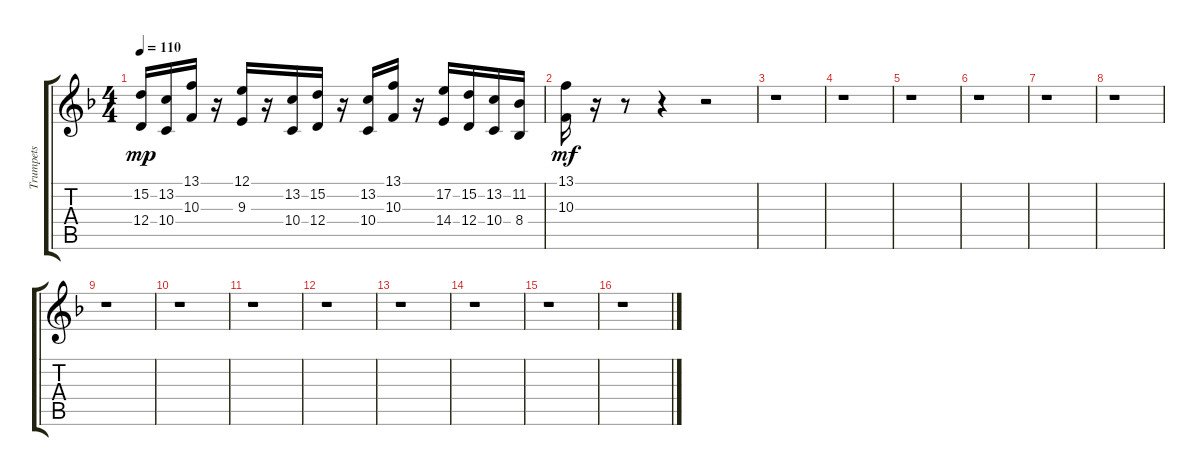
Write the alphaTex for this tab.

\track ("Trumpets" "Trumpets") {instrument trumpet}
\staff {score tabs}
\tuning (E4 B3 G3 D3 A2 E2) {hide}
\ts (4 4)
\tempo 110
\clef g2
\ks f
(15.2 12.4).16{dy mp} (13.2 10.4).16 (13.1 10.3).16 r.16 (12.1 9.3).16 r.16 (13.2 10.4).16 (15.2 12.4).16 r.16 (13.2 10.4).16 (13.1 10.3).16 r.16 (17.2 14.4).16 (15.2 12.4).16 (13.2 10.4).16 (11.2 8.4).16 |
(13.1 10.3).16{dy mf} r.16 r.8 r.4 r.2 |
r.1 |
r.1 |
r.1 |
r.1 |
r.1 |
r.1 |
r.1 |
r.1 |
r.1 |
r.1 |
r.1 |
r.1 |
r.1 |
r.1
